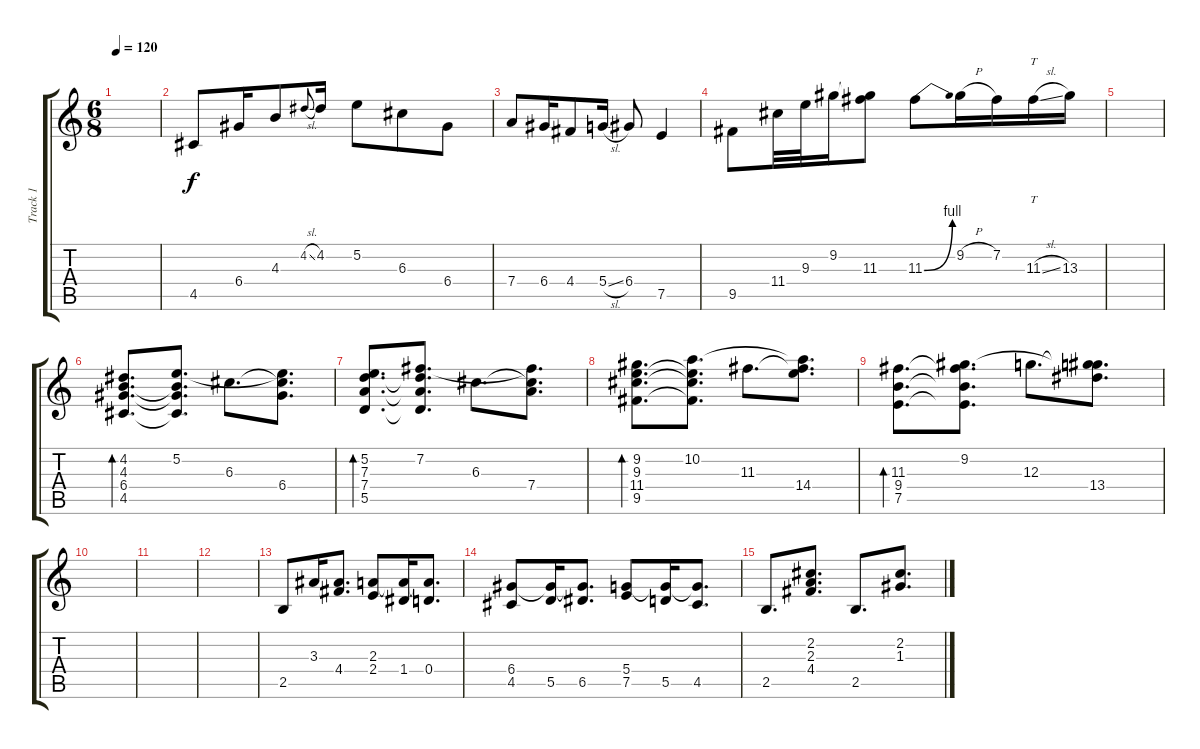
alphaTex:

\track ("Track 1" "Track 1") {instrument electricguitarjazz}
\staff {score tabs}
\tuning (E4 B3 G3 D3 A2 E2) {hide}
\ts (6 8)
\tempo 120
\clef g2
\ks c
|
4.5.8 6.4.16 4.3.8 4.2{sl}.8{gr onbeat} 4.2.16 5.2.8 6.3.8 6.4.8 |
7.4.8 6.4.16 4.4.8 5.4{sl}.16 6.4.8 7.5.4 |
9.5.8 11.4.32 9.3.32 9.2.16 (9.2{t} 11.3).8 11.3{be (bend 0 0 60 4)}.8 9.2{h}.16 7.2.16 11.3{sl}.16{tt} 13.3.16 |
|
(4.2 4.3 6.4 4.5).8{d bd 120} (5.2 4.3{t} 6.4{t} 4.5{t}).8{d} 6.3.8{d} (5.2{t} 6.3{t} 6.4).8{d} |
(5.2 7.3 7.4 5.5).8{d bd 120} (7.2 7.3{t} 7.4{t} 5.5{t}).8{d} 6.3.8{d} (7.2{t} 6.3{t} 7.4).8{d} |
(9.2 9.3 11.4 9.5).8{d bd 120} (10.2 9.3{t} 11.4{t} 9.5{t}).8{d} 11.3.8{d} (10.2{t} 11.3{t} 14.4).8{d} |
(11.3 9.4 7.5).8{d bd 120} (9.2 11.3{t} 9.4{t} 7.5{t}).8{d} 12.3.8{d} (9.2{t} 12.3{t} 13.4).8{d} |
|
|
|
2.5.8 3.3.16 (3.3{t} 4.4).8{d} (2.3 2.4).8 (2.3{t} 1.4).16 (2.3{t} 0.4).8{d} |
(6.4 4.5).8 (6.4{t} 5.5).16 (6.4{t} 6.5).8{d} (5.4 7.5).8 (5.4{t} 5.5).16 (5.4{t} 4.5).8{d} |
2.5.8{d} (2.2 2.3 4.4).8{d} 2.5.8{d} (2.2 1.3).8{d}
